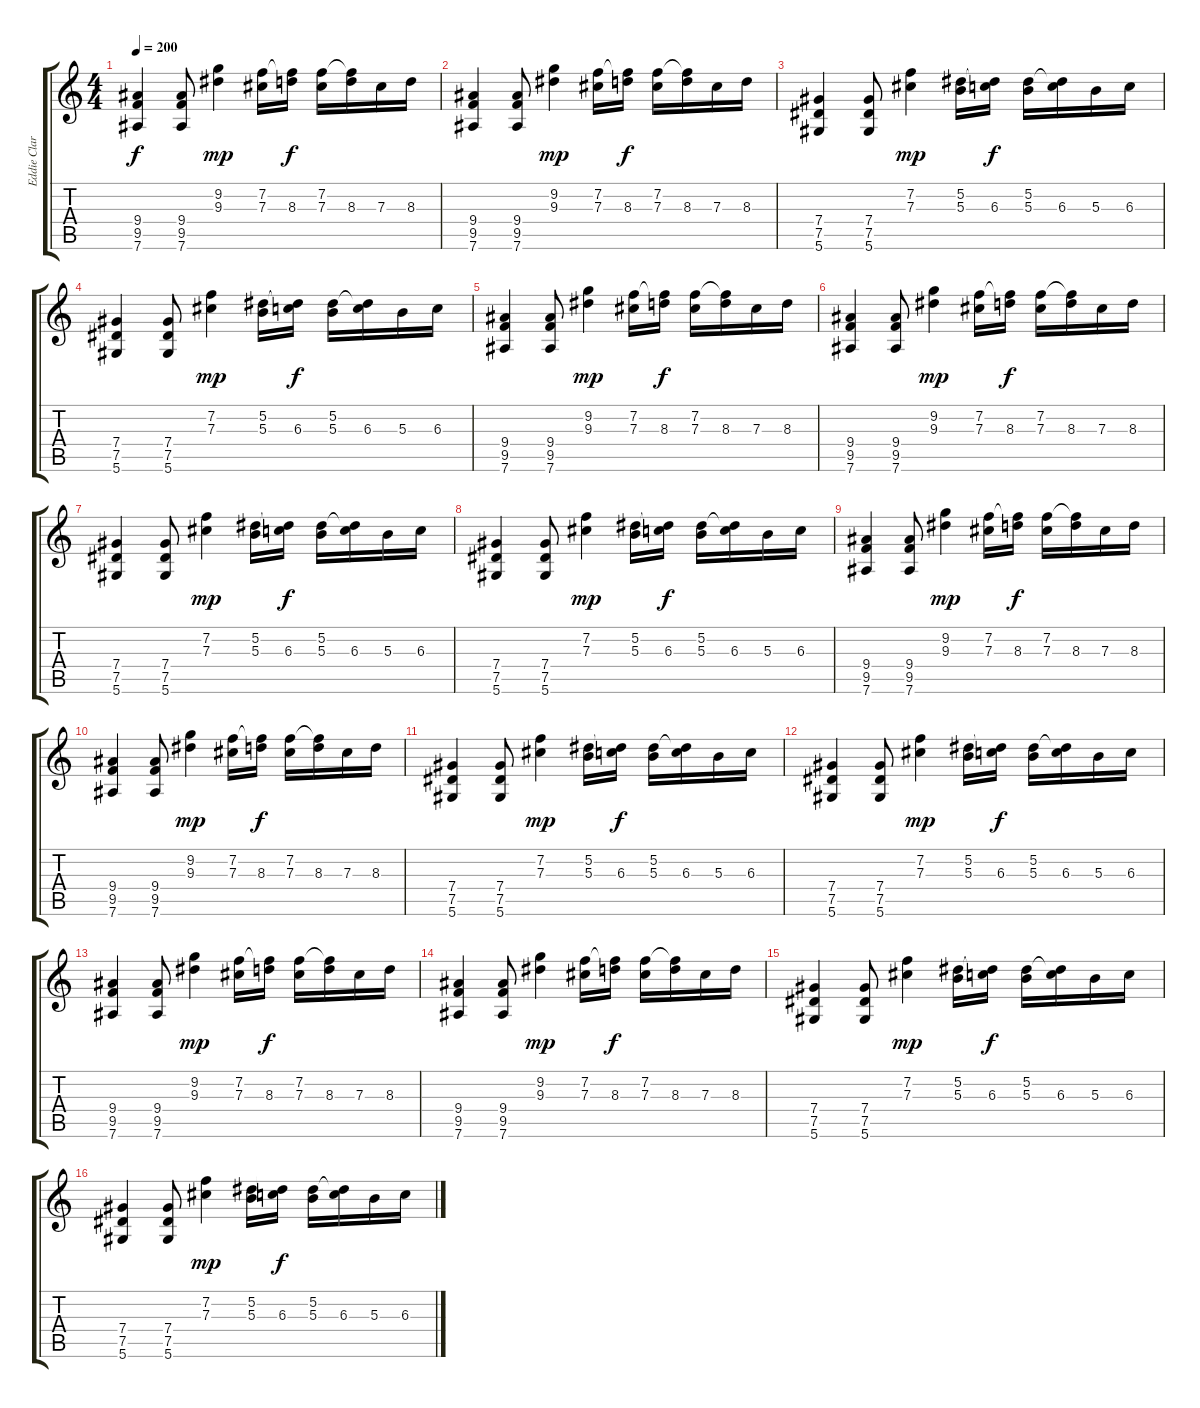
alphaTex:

\track ("Eddie Clarke" "Eddie Clar") {instrument distortionguitar}
\staff {score tabs}
\tuning (Eb4 Bb3 Gb3 Db3 Ab2 Eb2) {hide}
\ts (4 4)
\tempo 200
\clef g2
\ks c
(9.4 9.5 7.6).4{dy f} (9.4 9.5 7.6).8 (9.2 9.3).4{dy mp} (7.2 7.3).16 (7.2{t} 8.3).16{dy f} (7.2 7.3).16 (7.2{t} 8.3).16 7.3.16 8.3.16 |
(9.4 9.5 7.6).4 (9.4 9.5 7.6).8 (9.2 9.3).4{dy mp} (7.2 7.3).16 (7.2{t} 8.3).16{dy f} (7.2 7.3).16 (7.2{t} 8.3).16 7.3.16 8.3.16 |
(7.4 7.5 5.6).4 (7.4 7.5 5.6).8 (7.2 7.3).4{dy mp} (5.2 5.3).16 (5.2{t} 6.3).16{dy f} (5.2 5.3).16 (5.2{t} 6.3).16 5.3.16 6.3.16 |
(7.4 7.5 5.6).4 (7.4 7.5 5.6).8 (7.2 7.3).4{dy mp} (5.2 5.3).16 (5.2{t} 6.3).16{dy f} (5.2 5.3).16 (5.2{t} 6.3).16 5.3.16 6.3.16 |
(9.4 9.5 7.6).4 (9.4 9.5 7.6).8 (9.2 9.3).4{dy mp} (7.2 7.3).16 (7.2{t} 8.3).16{dy f} (7.2 7.3).16 (7.2{t} 8.3).16 7.3.16 8.3.16 |
(9.4 9.5 7.6).4 (9.4 9.5 7.6).8 (9.2 9.3).4{dy mp} (7.2 7.3).16 (7.2{t} 8.3).16{dy f} (7.2 7.3).16 (7.2{t} 8.3).16 7.3.16 8.3.16 |
(7.4 7.5 5.6).4 (7.4 7.5 5.6).8 (7.2 7.3).4{dy mp} (5.2 5.3).16 (5.2{t} 6.3).16{dy f} (5.2 5.3).16 (5.2{t} 6.3).16 5.3.16 6.3.16 |
(7.4 7.5 5.6).4 (7.4 7.5 5.6).8 (7.2 7.3).4{dy mp} (5.2 5.3).16 (5.2{t} 6.3).16{dy f} (5.2 5.3).16 (5.2{t} 6.3).16 5.3.16 6.3.16 |
(9.4 9.5 7.6).4 (9.4 9.5 7.6).8 (9.2 9.3).4{dy mp} (7.2 7.3).16 (7.2{t} 8.3).16{dy f} (7.2 7.3).16 (7.2{t} 8.3).16 7.3.16 8.3.16 |
(9.4 9.5 7.6).4 (9.4 9.5 7.6).8 (9.2 9.3).4{dy mp} (7.2 7.3).16 (7.2{t} 8.3).16{dy f} (7.2 7.3).16 (7.2{t} 8.3).16 7.3.16 8.3.16 |
(7.4 7.5 5.6).4 (7.4 7.5 5.6).8 (7.2 7.3).4{dy mp} (5.2 5.3).16 (5.2{t} 6.3).16{dy f} (5.2 5.3).16 (5.2{t} 6.3).16 5.3.16 6.3.16 |
(7.4 7.5 5.6).4 (7.4 7.5 5.6).8 (7.2 7.3).4{dy mp} (5.2 5.3).16 (5.2{t} 6.3).16{dy f} (5.2 5.3).16 (5.2{t} 6.3).16 5.3.16 6.3.16 |
(9.4 9.5 7.6).4{volume 4} (9.4 9.5 7.6).8 (9.2 9.3).4{dy mp} (7.2 7.3).16 (7.2{t} 8.3).16{dy f} (7.2 7.3).16 (7.2{t} 8.3).16 7.3.16 8.3.16 |
(9.4 9.5 7.6).4 (9.4 9.5 7.6).8 (9.2 9.3).4{dy mp} (7.2 7.3).16 (7.2{t} 8.3).16{dy f} (7.2 7.3).16 (7.2{t} 8.3).16 7.3.16 8.3.16 |
(7.4 7.5 5.6).4 (7.4 7.5 5.6).8 (7.2 7.3).4{dy mp} (5.2 5.3).16 (5.2{t} 6.3).16{dy f} (5.2 5.3).16 (5.2{t} 6.3).16 5.3.16 6.3.16 |
(7.4 7.5 5.6).4 (7.4 7.5 5.6).8 (7.2 7.3).4{dy mp} (5.2 5.3).16 (5.2{t} 6.3).16{dy f} (5.2 5.3).16 (5.2{t} 6.3).16 5.3.16 6.3.16
